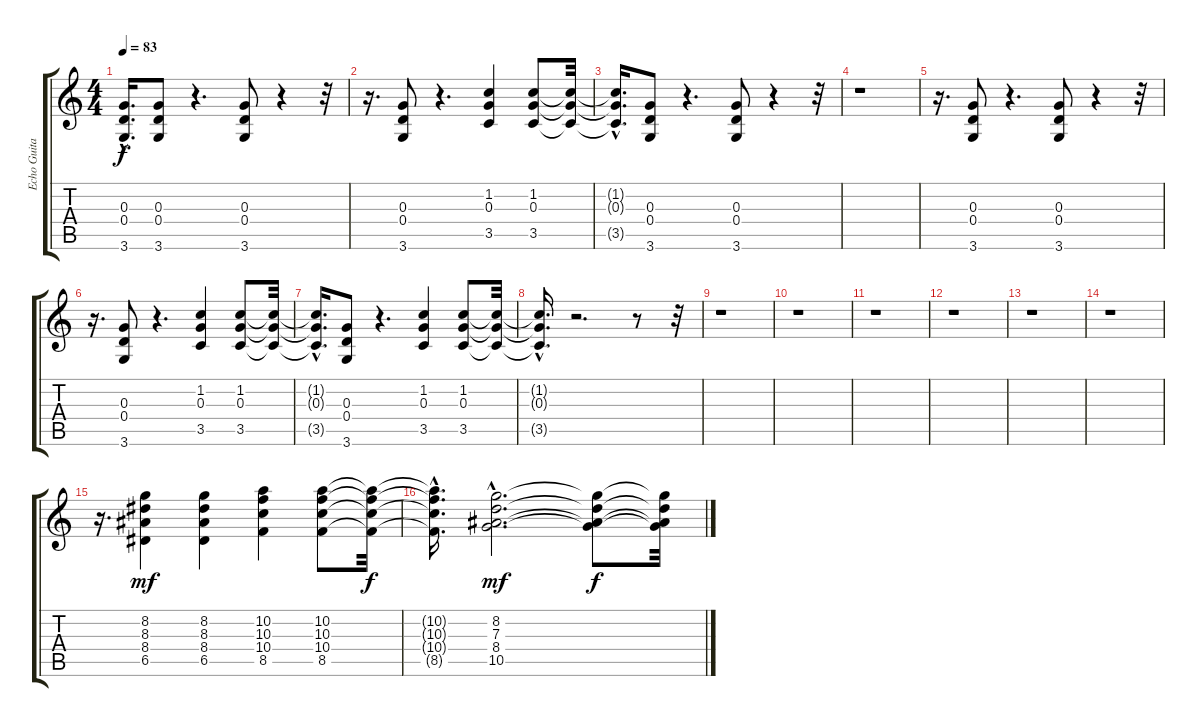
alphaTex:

\track ("Echo Guitar 3&4" "Echo Guita") {instrument distortionguitar}
\staff {score tabs}
\tuning (E4 B3 G3 D3 A2 E2) {hide}
\ts (4 4)
\tempo 83
\clef g2
\ks c
(0.3{hac t} 0.4{hac t} 3.6{hac t}).16{d dy f} (0.3 0.4 3.6).8 r.4{d} (0.3 0.4 3.6).8 r.4 r.32 |
r.16{d} (0.3 0.4 3.6).8 r.4{d} (1.2 0.3 3.5).4 (1.2 0.3 3.5).8 (1.2{t} 0.3{t} 3.5{t}).32 |
(1.2{hac t} 0.3{hac t} 3.5{hac t}).16{d} (0.3 0.4 3.6).8 r.4{d} (0.3 0.4 3.6).8 r.4 r.32 |
r.1 |
r.16{d} (0.3 0.4 3.6).8 r.4{d} (0.3 0.4 3.6).8 r.4 r.32 |
r.16{d} (0.3 0.4 3.6).8 r.4{d} (1.2 0.3 3.5).4 (1.2 0.3 3.5).8 (1.2{t} 0.3{t} 3.5{t}).32 |
(1.2{hac t} 0.3{hac t} 3.5{hac t}).16{d} (0.3 0.4 3.6).8 r.4{d} (1.2 0.3 3.5).4 (1.2 0.3 3.5).8 (1.2{t} 0.3{t} 3.5{t}).32 |
(1.2{hac t} 0.3{hac t} 3.5{hac t}).16{d} r.2{d} r.8 r.32 |
r.1 |
r.1 |
r.1 |
r.1 |
r.1 |
r.1 |
r.16{d} (8.2 8.3 8.4 6.5).4{dy mf} (8.2 8.3 8.4 6.5).4 (10.2 10.3 10.4 8.5).4 (10.2 10.3 10.4 8.5).8 (10.2{t} 10.3{t} 10.4{t} 8.5{t}).32{dy f} |
(10.2{hac t} 10.3{hac t} 10.4{hac t} 8.5{hac t}).16{d} (8.2{hac} 7.3{hac} 8.4{hac} 10.5{hac}).2{d dy mf} (8.2{t} 7.3{t} 8.4{t} 10.5{t}).8{dy f} (8.2{t} 7.3{t} 8.4{t} 10.5{t}).32
